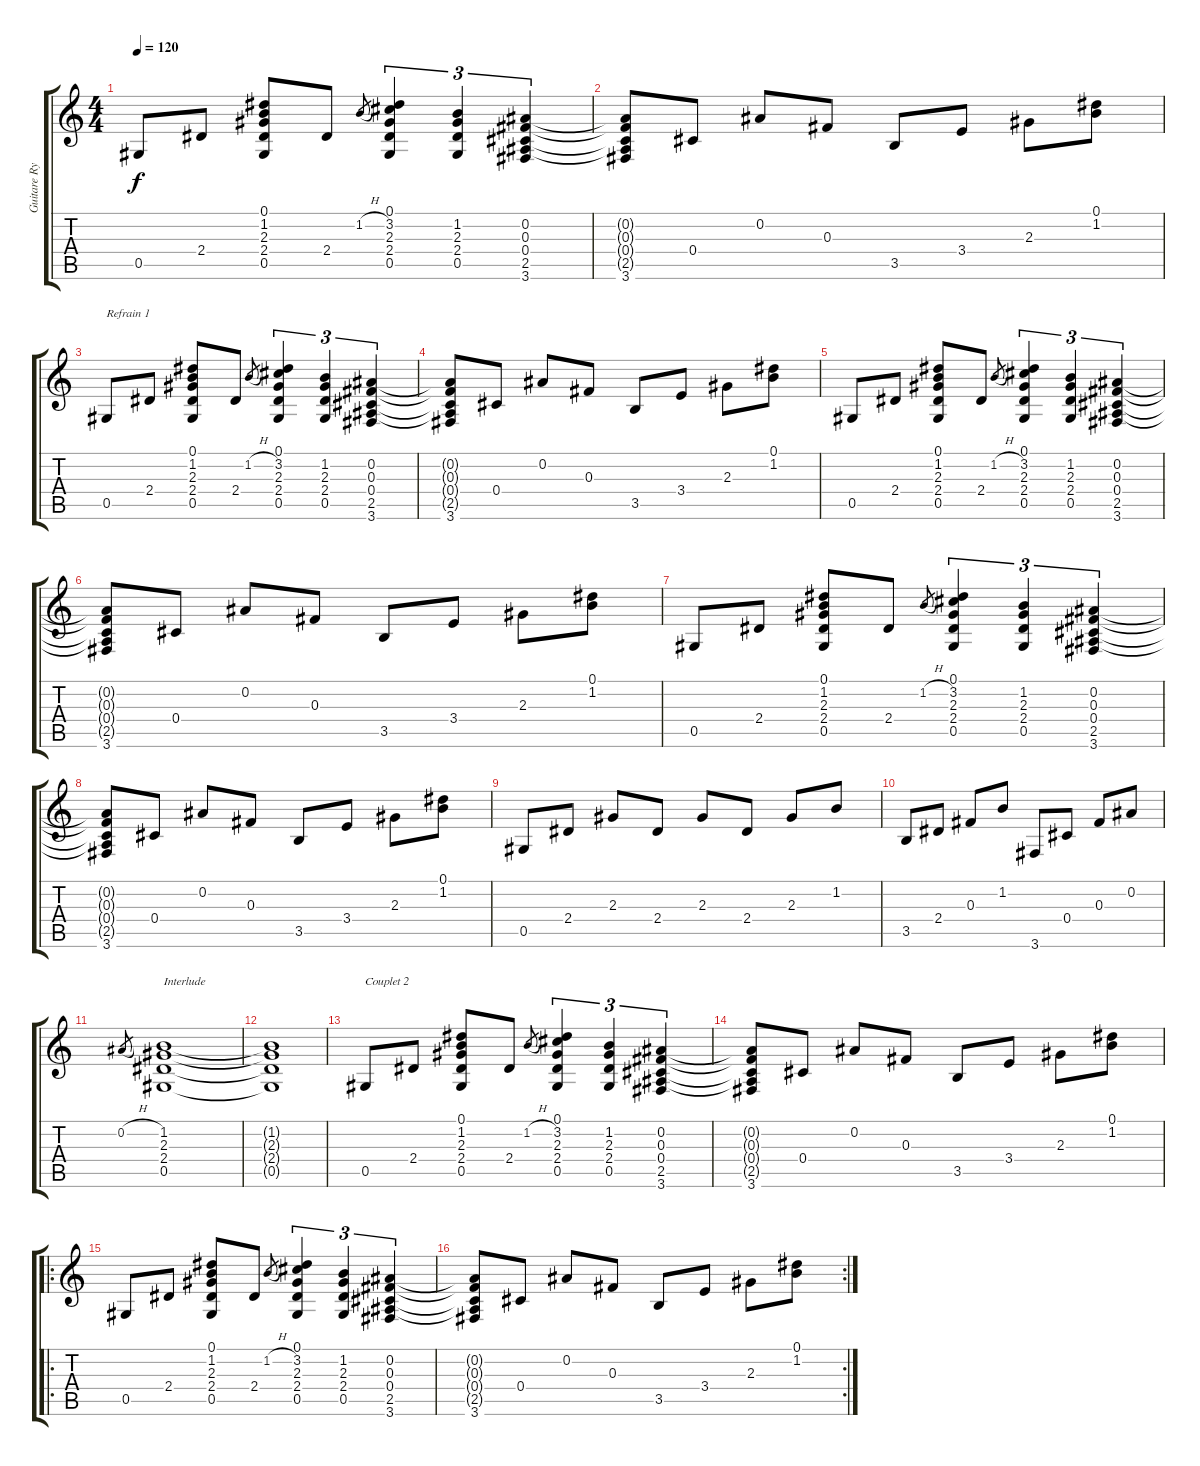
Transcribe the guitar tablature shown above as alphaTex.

\track ("Guitare Rythmique 1" "Guitare Ry") {instrument acousticguitarnylon}
\staff {score tabs}
\tuning (Eb4 Bb3 Gb3 Db3 Ab2 Eb2) {hide}
\ts (4 4)
\tempo 120
\clef g2
\ks c
0.5.8{dy f} 2.4.8 (0.1 1.2 2.3 2.4 0.5).8 2.4.8 1.2{h}.8{gr} (0.1 3.2 2.3 2.4 0.5).4{tu (3 2)} (1.2 2.3 2.4 0.5).4{tu (3 2)} (0.2 0.3 0.4 2.5 3.6).4{tu (3 2)} |
(0.2{t} 0.3{t} 0.4{t} 2.5{t} 3.6).8 0.4.8 0.2.8 0.3.8 3.5.8 3.4.8 2.3.8 (0.1 1.2).8 |
0.5.8{txt "Refrain 1"} 2.4.8 (0.1 1.2 2.3 2.4 0.5).8 2.4.8 1.2{h}.8{gr} (0.1 3.2 2.3 2.4 0.5).4{tu (3 2)} (1.2 2.3 2.4 0.5).4{tu (3 2)} (0.2 0.3 0.4 2.5 3.6).4{tu (3 2)} |
(0.2{t} 0.3{t} 0.4{t} 2.5{t} 3.6).8 0.4.8 0.2.8 0.3.8 3.5.8 3.4.8 2.3.8 (0.1 1.2).8 |
0.5.8 2.4.8 (0.1 1.2 2.3 2.4 0.5).8 2.4.8 1.2{h}.8{gr} (0.1 3.2 2.3 2.4 0.5).4{tu (3 2)} (1.2 2.3 2.4 0.5).4{tu (3 2)} (0.2 0.3 0.4 2.5 3.6).4{tu (3 2)} |
(0.2{t} 0.3{t} 0.4{t} 2.5{t} 3.6).8 0.4.8 0.2.8 0.3.8 3.5.8 3.4.8 2.3.8 (0.1 1.2).8 |
0.5.8 2.4.8 (0.1 1.2 2.3 2.4 0.5).8 2.4.8 1.2{h}.8{gr} (0.1 3.2 2.3 2.4 0.5).4{tu (3 2)} (1.2 2.3 2.4 0.5).4{tu (3 2)} (0.2 0.3 0.4 2.5 3.6).4{tu (3 2)} |
(0.2{t} 0.3{t} 0.4{t} 2.5{t} 3.6).8 0.4.8 0.2.8 0.3.8 3.5.8 3.4.8 2.3.8 (0.1 1.2).8 |
0.5.8 2.4.8 2.3.8 2.4.8 2.3.8 2.4.8 2.3.8 1.2.8 |
3.5.8 2.4.8 0.3.8 1.2.8 3.6.8 0.4.8 0.3.8 0.2.8 |
0.2{h}.8{gr} (1.2 2.3 2.4 0.5).1{txt "Interlude"} |
(1.2{t} 2.3{t} 2.4{t} 0.5{t}).1 |
0.5.8{txt "Couplet 2"} 2.4.8 (0.1 1.2 2.3 2.4 0.5).8 2.4.8 1.2{h}.8{gr} (0.1 3.2 2.3 2.4 0.5).4{tu (3 2)} (1.2 2.3 2.4 0.5).4{tu (3 2)} (0.2 0.3 0.4 2.5 3.6).4{tu (3 2)} |
(0.2{t} 0.3{t} 0.4{t} 2.5{t} 3.6).8 0.4.8 0.2.8 0.3.8 3.5.8 3.4.8 2.3.8 (0.1 1.2).8 |
\ro
0.5.8 2.4.8 (0.1 1.2 2.3 2.4 0.5).8 2.4.8 1.2{h}.8{gr} (0.1 3.2 2.3 2.4 0.5).4{tu (3 2)} (1.2 2.3 2.4 0.5).4{tu (3 2)} (0.2 0.3 0.4 2.5 3.6).4{tu (3 2)} |
\rc 2
(0.2{t} 0.3{t} 0.4{t} 2.5{t} 3.6).8 0.4.8 0.2.8 0.3.8 3.5.8 3.4.8 2.3.8 (0.1 1.2).8
